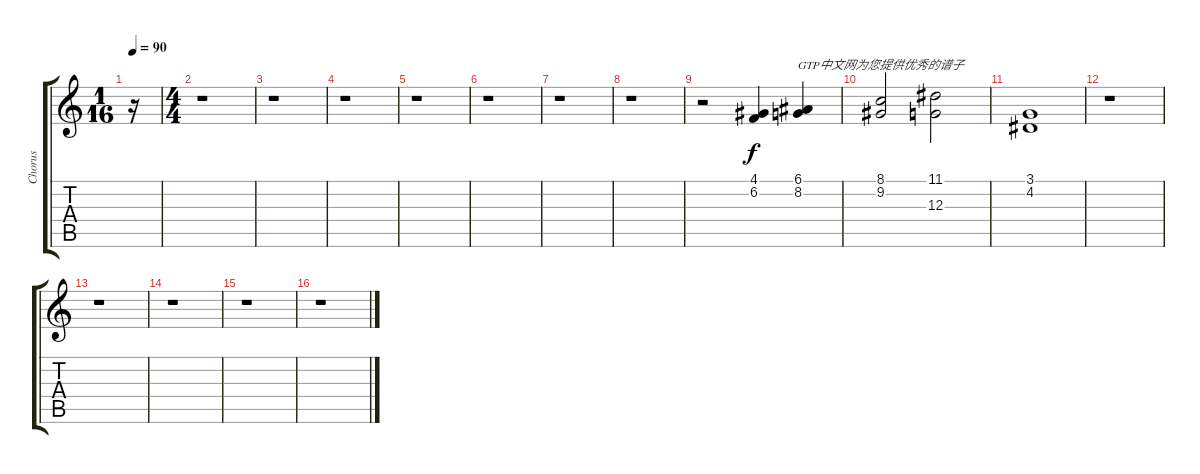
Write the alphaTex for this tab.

\track ("Chorus" "Chorus") {instrument voiceoohs}
\staff {score tabs}
\tuning (E4 B3 G3 D3 A2 E2) {hide}
\ts (1 16)
\tempo 90
\clef g2
\ks c
r.16{dy f instrument voiceoohs} |
\ts (4 4)
r.1 |
r.1 |
r.1 |
r.1 |
r.1 |
r.1 |
r.1 |
r.2 (4.1 6.2).4 (6.1 8.2).4{txt "GTP中文网为您提供优秀的谱子"} |
(8.1 9.2).2 (11.1 12.3).2 |
(3.1 4.2).1 |
r.1 |
r.1 |
r.1 |
r.1 |
r.1
